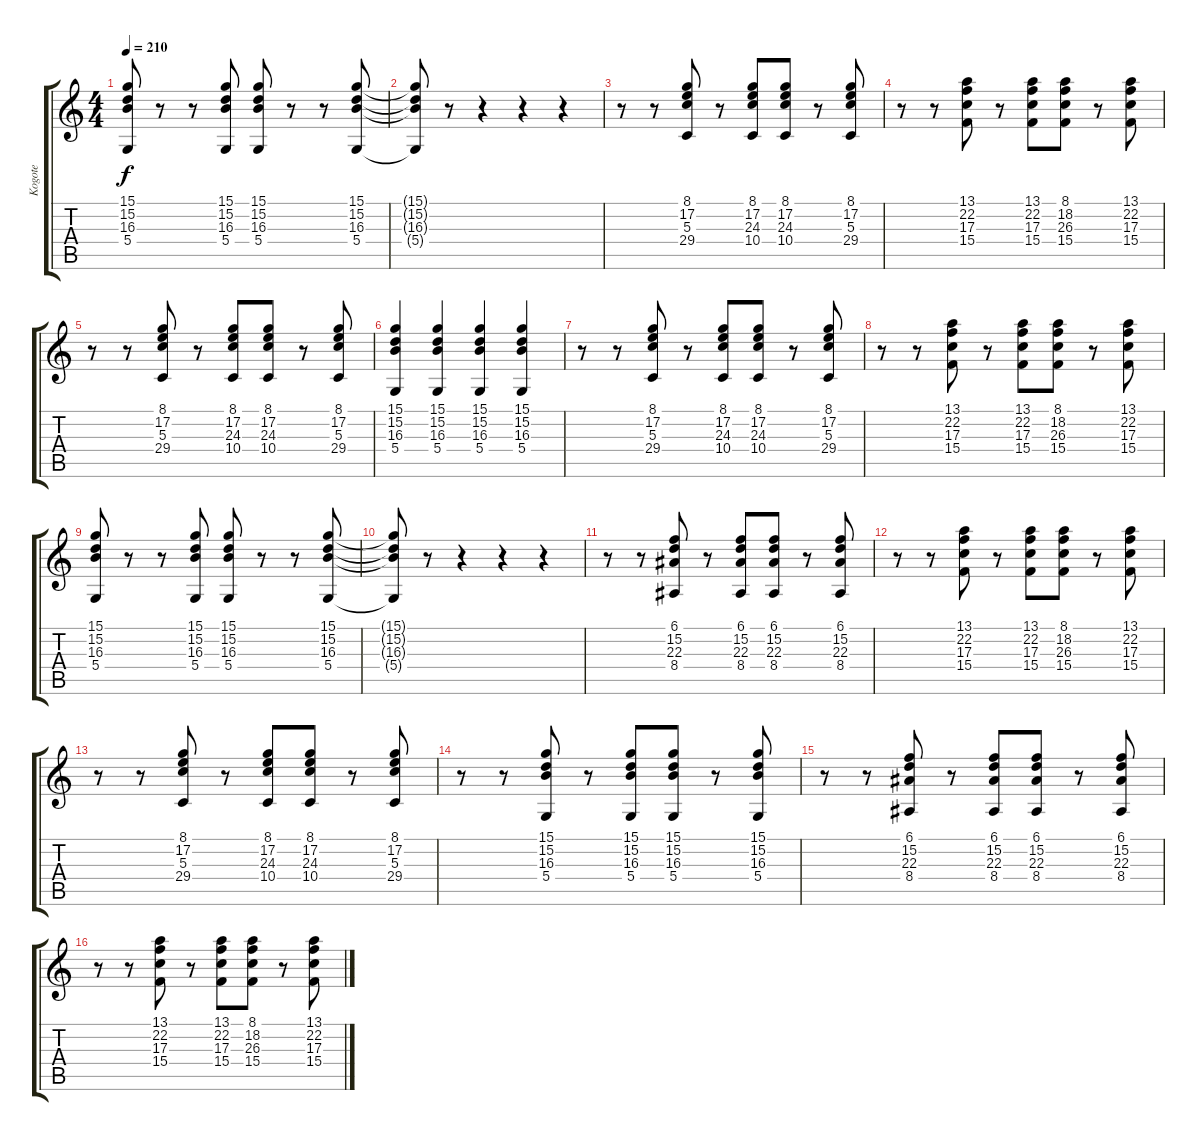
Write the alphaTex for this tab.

\track ("Kogote" "Kogote") {instrument drawbarorgan}
\staff {score tabs}
\tuning (E4 B3 G3 D3 A2 E2) {hide}
\ts (4 4)
\tempo 210
\clef g2
\ks c
(15.1 15.2 16.3 5.4).8{dy f} r.8 r.8 (15.1 15.2 16.3 5.4).8 (15.1 15.2 16.3 5.4).8 r.8 r.8 (15.1 15.2 16.3 5.4).8 |
(15.1{t} 15.2{t} 16.3{t} 5.4{t}).8 r.8 r.4 r.4 r.4 |
r.8 r.8 (8.1 17.2 5.3 29.4).8 r.8 (8.1 17.2 24.3 10.4).8 (8.1 17.2 24.3 10.4).8 r.8 (8.1 17.2 5.3 29.4).8 |
r.8 r.8 (13.1 22.2 17.3 15.4).8 r.8 (13.1 22.2 17.3 15.4).8 (8.1 18.2 26.3 15.4).8 r.8 (13.1 22.2 17.3 15.4).8 |
r.8 r.8 (8.1 17.2 5.3 29.4).8 r.8 (8.1 17.2 24.3 10.4).8 (8.1 17.2 24.3 10.4).8 r.8 (8.1 17.2 5.3 29.4).8 |
(15.1 15.2 16.3 5.4).4 (15.1 15.2 16.3 5.4).4 (15.1 15.2 16.3 5.4).4 (15.1 15.2 16.3 5.4).4 |
r.8 r.8 (8.1 17.2 5.3 29.4).8 r.8 (8.1 17.2 24.3 10.4).8 (8.1 17.2 24.3 10.4).8 r.8 (8.1 17.2 5.3 29.4).8 |
r.8 r.8 (13.1 22.2 17.3 15.4).8 r.8 (13.1 22.2 17.3 15.4).8 (8.1 18.2 26.3 15.4).8 r.8 (13.1 22.2 17.3 15.4).8 |
(15.1 15.2 16.3 5.4).8 r.8 r.8 (15.1 15.2 16.3 5.4).8 (15.1 15.2 16.3 5.4).8 r.8 r.8 (15.1 15.2 16.3 5.4).8 |
(15.1{t} 15.2{t} 16.3{t} 5.4{t}).8 r.8 r.4 r.4 r.4 |
r.8 r.8 (6.1 15.2 22.3 8.4).8 r.8 (6.1 15.2 22.3 8.4).8 (6.1 15.2 22.3 8.4).8 r.8 (6.1 15.2 22.3 8.4).8 |
r.8 r.8 (13.1 22.2 17.3 15.4).8 r.8 (13.1 22.2 17.3 15.4).8 (8.1 18.2 26.3 15.4).8 r.8 (13.1 22.2 17.3 15.4).8 |
r.8 r.8 (8.1 17.2 5.3 29.4).8 r.8 (8.1 17.2 24.3 10.4).8 (8.1 17.2 24.3 10.4).8 r.8 (8.1 17.2 5.3 29.4).8 |
r.8 r.8 (15.1 15.2 16.3 5.4).8 r.8 (15.1 15.2 16.3 5.4).8 (15.1 15.2 16.3 5.4).8 r.8 (15.1 15.2 16.3 5.4).8 |
r.8 r.8 (6.1 15.2 22.3 8.4).8 r.8 (6.1 15.2 22.3 8.4).8 (6.1 15.2 22.3 8.4).8 r.8 (6.1 15.2 22.3 8.4).8 |
r.8 r.8 (13.1 22.2 17.3 15.4).8 r.8 (13.1 22.2 17.3 15.4).8 (8.1 18.2 26.3 15.4).8 r.8 (13.1 22.2 17.3 15.4).8
